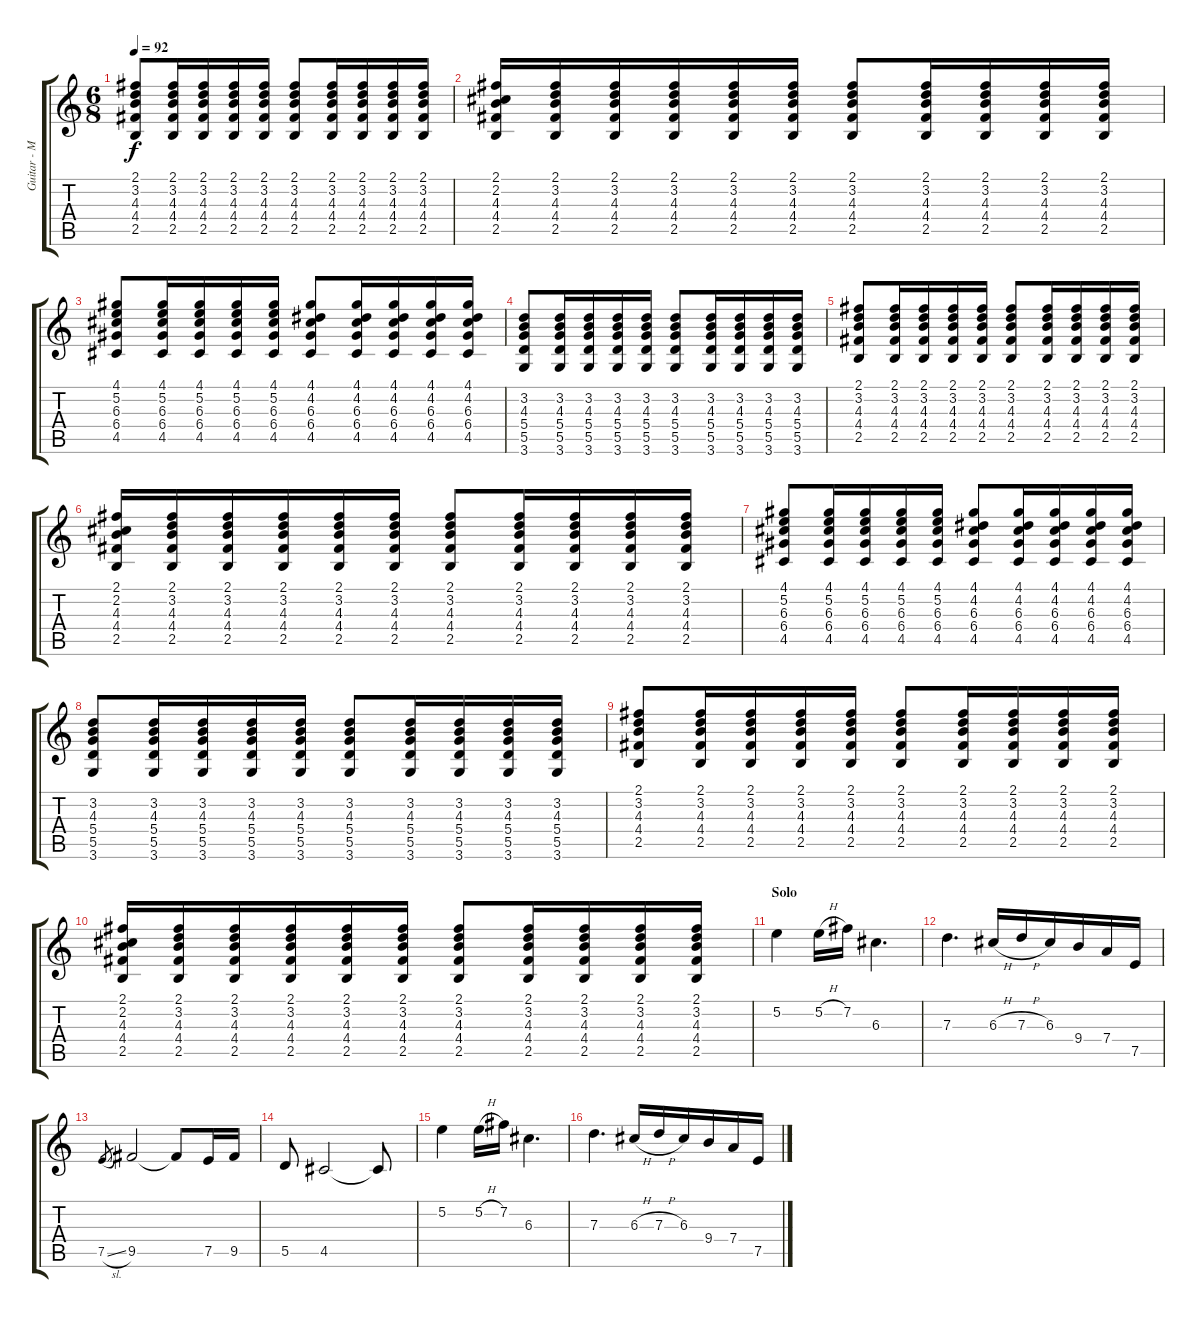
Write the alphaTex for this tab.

\track ("Guitar - Mikael Åkerfeldt" "Guitar - M") {instrument overdrivenguitar}
\staff {score tabs}
\tuning (E4 B3 G3 D3 A2 E2) {hide}
\ts (6 8)
\tempo 92
\clef g2
\ks c
(2.1 3.2 4.3 4.4 2.5).8{dy f} (2.1 3.2 4.3 4.4 2.5).16 (2.1 3.2 4.3 4.4 2.5).16 (2.1 3.2 4.3 4.4 2.5).16 (2.1 3.2 4.3 4.4 2.5).16 (2.1 3.2 4.3 4.4 2.5).8 (2.1 3.2 4.3 4.4 2.5).16 (2.1 3.2 4.3 4.4 2.5).16 (2.1 3.2 4.3 4.4 2.5).16 (2.1 3.2 4.3 4.4 2.5).16 |
(2.1 2.2 4.3 4.4 2.5).16 (2.1 3.2 4.3 4.4 2.5).16 (2.1 3.2 4.3 4.4 2.5).16 (2.1 3.2 4.3 4.4 2.5).16 (2.1 3.2 4.3 4.4 2.5).16 (2.1 3.2 4.3 4.4 2.5).16 (2.1 3.2 4.3 4.4 2.5).8 (2.1 3.2 4.3 4.4 2.5).16 (2.1 3.2 4.3 4.4 2.5).16 (2.1 3.2 4.3 4.4 2.5).16 (2.1 3.2 4.3 4.4 2.5).16 |
(4.1 5.2 6.3 6.4 4.5).8 (4.1 5.2 6.3 6.4 4.5).16 (4.1 5.2 6.3 6.4 4.5).16 (4.1 5.2 6.3 6.4 4.5).16 (4.1 5.2 6.3 6.4 4.5).16 (4.1 4.2 6.3 6.4 4.5).8 (4.1 4.2 6.3 6.4 4.5).16 (4.1 4.2 6.3 6.4 4.5).16 (4.1 4.2 6.3 6.4 4.5).16 (4.1 4.2 6.3 6.4 4.5).16 |
(3.2 4.3 5.4 5.5 3.6).8 (3.2 4.3 5.4 5.5 3.6).16 (3.2 4.3 5.4 5.5 3.6).16 (3.2 4.3 5.4 5.5 3.6).16 (3.2 4.3 5.4 5.5 3.6).16 (3.2 4.3 5.4 5.5 3.6).8 (3.2 4.3 5.4 5.5 3.6).16 (3.2 4.3 5.4 5.5 3.6).16 (3.2 4.3 5.4 5.5 3.6).16 (3.2 4.3 5.4 5.5 3.6).16 |
(2.1 3.2 4.3 4.4 2.5).8 (2.1 3.2 4.3 4.4 2.5).16 (2.1 3.2 4.3 4.4 2.5).16 (2.1 3.2 4.3 4.4 2.5).16 (2.1 3.2 4.3 4.4 2.5).16 (2.1 3.2 4.3 4.4 2.5).8 (2.1 3.2 4.3 4.4 2.5).16 (2.1 3.2 4.3 4.4 2.5).16 (2.1 3.2 4.3 4.4 2.5).16 (2.1 3.2 4.3 4.4 2.5).16 |
(2.1 2.2 4.3 4.4 2.5).16 (2.1 3.2 4.3 4.4 2.5).16 (2.1 3.2 4.3 4.4 2.5).16 (2.1 3.2 4.3 4.4 2.5).16 (2.1 3.2 4.3 4.4 2.5).16 (2.1 3.2 4.3 4.4 2.5).16 (2.1 3.2 4.3 4.4 2.5).8 (2.1 3.2 4.3 4.4 2.5).16 (2.1 3.2 4.3 4.4 2.5).16 (2.1 3.2 4.3 4.4 2.5).16 (2.1 3.2 4.3 4.4 2.5).16 |
(4.1 5.2 6.3 6.4 4.5).8 (4.1 5.2 6.3 6.4 4.5).16 (4.1 5.2 6.3 6.4 4.5).16 (4.1 5.2 6.3 6.4 4.5).16 (4.1 5.2 6.3 6.4 4.5).16 (4.1 4.2 6.3 6.4 4.5).8 (4.1 4.2 6.3 6.4 4.5).16 (4.1 4.2 6.3 6.4 4.5).16 (4.1 4.2 6.3 6.4 4.5).16 (4.1 4.2 6.3 6.4 4.5).16 |
(3.2 4.3 5.4 5.5 3.6).8 (3.2 4.3 5.4 5.5 3.6).16 (3.2 4.3 5.4 5.5 3.6).16 (3.2 4.3 5.4 5.5 3.6).16 (3.2 4.3 5.4 5.5 3.6).16 (3.2 4.3 5.4 5.5 3.6).8 (3.2 4.3 5.4 5.5 3.6).16 (3.2 4.3 5.4 5.5 3.6).16 (3.2 4.3 5.4 5.5 3.6).16 (3.2 4.3 5.4 5.5 3.6).16 |
(2.1 3.2 4.3 4.4 2.5).8 (2.1 3.2 4.3 4.4 2.5).16 (2.1 3.2 4.3 4.4 2.5).16 (2.1 3.2 4.3 4.4 2.5).16 (2.1 3.2 4.3 4.4 2.5).16 (2.1 3.2 4.3 4.4 2.5).8 (2.1 3.2 4.3 4.4 2.5).16 (2.1 3.2 4.3 4.4 2.5).16 (2.1 3.2 4.3 4.4 2.5).16 (2.1 3.2 4.3 4.4 2.5).16 |
(2.1 2.2 4.3 4.4 2.5).16 (2.1 3.2 4.3 4.4 2.5).16 (2.1 3.2 4.3 4.4 2.5).16 (2.1 3.2 4.3 4.4 2.5).16 (2.1 3.2 4.3 4.4 2.5).16 (2.1 3.2 4.3 4.4 2.5).16 (2.1 3.2 4.3 4.4 2.5).8 (2.1 3.2 4.3 4.4 2.5).16 (2.1 3.2 4.3 4.4 2.5).16 (2.1 3.2 4.3 4.4 2.5).16 (2.1 3.2 4.3 4.4 2.5).16 |
\section ("" "Solo")
5.2.4{volume 16} 5.2{h}.16 7.2.16 6.3.4{d} |
7.3.4{d} 6.3{h}.16 7.3{h}.16 6.3.16 9.4.16 7.4.16 7.5.16 |
7.5{sl}.8{gr} 9.5.2 9.5{t}.8 7.5.16 9.5.16 |
5.5.8 4.5.2 4.5{t}.8 |
5.2.4 5.2{h}.16 7.2.16 6.3.4{d} |
7.3.4{d} 6.3{h}.16 7.3{h}.16 6.3.16 9.4.16 7.4.16 7.5.16
